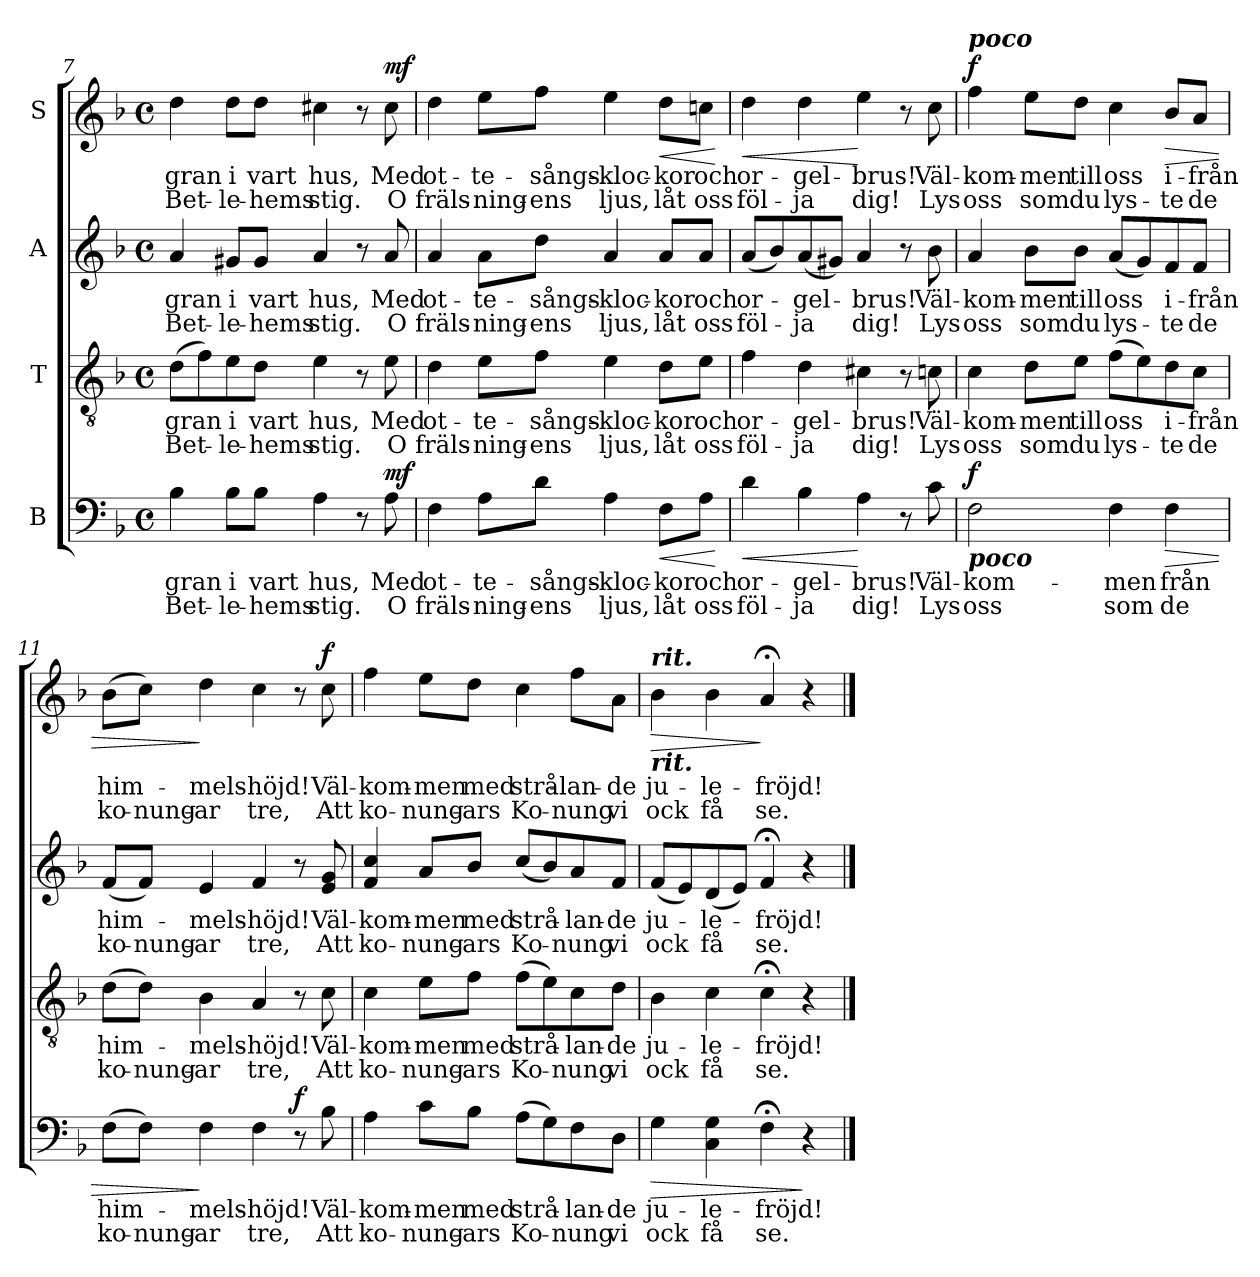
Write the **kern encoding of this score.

**kern	**text	**text	**dynam	**kern	**text	**text	**kern	**text	**text	**kern	**text	**text	**dynam
*part4	*part4	*part4	*part4	*part3	*part3	*part3	*part2	*part2	*part2	*part1	*part1	*part1	*part1
*staff4	*staff4	*staff4	*staff4	*staff3	*staff3	*staff3	*staff2	*staff2	*staff2	*staff1	*staff1	*staff1	*staff1
*I"B	*	*	*	*I"T	*	*	*I"A	*	*	*I"S	*	*	*
*clefF4	*	*	*	*clefGv2	*	*	*clefG2	*	*	*clefG2	*	*	*
*k[b-]	*	*	*	*k[b-]	*	*	*k[b-]	*	*	*k[b-]	*	*	*
*F:	*	*	*	*F:	*	*	*F:	*	*	*F:	*	*	*
*M4/4	*	*	*	*M4/4	*	*	*M4/4	*	*	*M4/4	*	*	*
*met(c)	*	*	*	*met(c)	*	*	*met(c)	*	*	*met(c)	*	*	*
=7	=7	=7	=7	=7	=7	=7	=7	=7	=7	=7	=7	=7	=7
!	!LO:LY:b	!LO:LY:b	!	!	!LO:LY:b	!LO:LY:b	!	!LO:LY:b	!LO:LY:b	!	!LO:LY:b	!LO:LY:b	!
4B-\	gran	Bet-	.	(>8d\L	gran	Bet-	4a/	gran	Bet-	4dd\	gran	Bet-	.
.	.	.	.	8f\)	.	.	.	.	.	.	.	.	.
!	!LO:LY:b	!LO:LY:b	!	!	!LO:LY:b	!LO:LY:b	!	!LO:LY:b	!LO:LY:b	!	!LO:LY:b	!LO:LY:b	!
8B-\L	i	-le-	.	8e\	i	-le-	8g#X/L	i	-le-	8dd\L	i	-le-	.
!	!LO:LY:b	!LO:LY:b	!	!	!LO:LY:b	!LO:LY:b	!	!LO:LY:b	!LO:LY:b	!	!LO:LY:b	!LO:LY:b	!
8B-\J	vart	-hems	.	8d\J	vart	-hems	8g#/J	vart	-hems	8dd\J	vart	-hems	.
!	!LO:LY:b	!LO:LY:b	!	!	!LO:LY:b	!LO:LY:b	!	!LO:LY:b	!LO:LY:b	!	!LO:LY:b	!LO:LY:b	!
4A\	hus,	stig.	.	4e\	hus,	stig.	4a/	hus,	stig.	4cc#X\	hus,	stig.	.
8r	.	.	.	8r	.	.	8r	.	.	8r	.	.	.
!	!LO:LY:b	!LO:LY:b	!LO:DY:b	!	!LO:LY:b	!LO:LY:b	!	!LO:LY:b	!LO:LY:b	!	!LO:LY:b	!LO:LY:b	!LO:DY:a
8A\	Med	O	mf	8e\	Med	O	8a/	Med	O	8cc#\	Med	O	mf
=8	=8	=8	=8	=8	=8	=8	=8	=8	=8	=8	=8	=8	=8
!	!LO:LY:b	!LO:LY:b	!	!	!LO:LY:b	!LO:LY:b	!	!LO:LY:b	!LO:LY:b	!	!LO:LY:b	!LO:LY:b	!
4F\	ot-	fräls-	.	4d\	ot-	fräls-	4a/	ot-	fräls-	4dd\	ot-	fräls-	.
!	!LO:LY:b	!LO:LY:b	!	!	!LO:LY:b	!LO:LY:b	!	!LO:LY:b	!LO:LY:b	!	!LO:LY:b	!LO:LY:b	!
8A\L	-te-	-ning-	.	8e\L	-te-	-ning-	8a\L	-te-	-ning-	8ee\L	-te-	-ning-	.
!	!LO:LY:b	!LO:LY:b	!	!	!LO:LY:b	!LO:LY:b	!	!LO:LY:b	!LO:LY:b	!	!LO:LY:b	!LO:LY:b	!
8d\J	-sångs-	-ens	.	8f\J	-sångs-	-ens	8dd\J	-sångs-	-ens	8ff\J	-sångs-	-ens	.
!	!LO:LY:b	!LO:LY:b	!	!	!LO:LY:b	!LO:LY:b	!	!LO:LY:b	!LO:LY:b	!	!LO:LY:b	!LO:LY:b	!
4A\	-kloc-	ljus,	.	4e\	-kloc-	ljus,	4a/	-kloc-	ljus,	4ee\	-kloc-	ljus,	.
!	!LO:LY:b	!LO:LY:b	!LO:HP:b	!	!LO:LY:b	!LO:LY:b	!	!LO:LY:b	!LO:LY:b	!	!LO:LY:b	!LO:LY:b	!LO:HP:b
8F\L	-kor	låt	<	8d\L	-kor	låt	8a/L	-kor	låt	8dd\L	-kor	låt	<
!	!LO:LY:b	!LO:LY:b	!	!	!LO:LY:b	!LO:LY:b	!	!LO:LY:b	!LO:LY:b	!	!LO:LY:b	!LO:LY:b	!
8A\J	och	oss	.	8e\J	och	oss	8a/J	och	oss	8ccni\J	och	oss	.
.	.	.	[	.	.	.	.	.	.	.	.	.	[
!!LO:LB:g=z
=9	=9	=9	=9	=9	=9	=9	=9	=9	=9	=9	=9	=9	=9
!	!LO:LY:b	!LO:LY:b	!LO:HP:b	!	!LO:LY:b	!LO:LY:b	!	!LO:LY:b	!LO:LY:b	!	!LO:LY:b	!LO:LY:b	!LO:HP:b
4d\	or-	föl-	<	4f\	or-	föl-	(<8a/L	or-	föl-	4dd\	or-	föl-	<
.	.	.	.	.	.	.	8b-/)	.	.	.	.	.	.
!	!LO:LY:b	!LO:LY:b	!	!	!LO:LY:b	!LO:LY:b	!	!LO:LY:b	!LO:LY:b	!	!LO:LY:b	!LO:LY:b	!
4B-\	-gel-	-ja	.	4d\	-gel-	-ja	(<8a/	-gel-	-ja	4dd\	-gel-	-ja	.
.	.	.	.	.	.	.	8g#X/J)	.	.	.	.	.	.
!	!LO:LY:b	!LO:LY:b	!	!	!LO:LY:b	!LO:LY:b	!	!LO:LY:b	!LO:LY:b	!	!LO:LY:b	!LO:LY:b	!
4A\	-brus!	dig!	[	4c#X\	-brus!	dig!	4a/	-brus!	dig!	4ee\	-brus!	dig!	[
8r	.	.	.	8r	.	.	8r	.	.	8r	.	.	.
!	!LO:LY:b	!LO:LY:b	!	!	!LO:LY:b	!LO:LY:b	!	!LO:LY:b	!LO:LY:b	!	!LO:LY:b	!LO:LY:b	!
8c\	Väl-	Lys	.	8cn\	Väl-	Lys	8b-\	Väl-	Lys	8cc\	Väl-	Lys	.
=10	=10	=10	=10	=10	=10	=10	=10	=10	=10	=10	=10	=10	=10
!	!	!	!	!	!	!	!	!	!	!LO:TX:a:Bi:t=poco	!	!	!
!LO:TX:b:Bi:t=poco	!	!	!	!	!	!	!	!	!	!	!	!	!
!	!LO:LY:b	!LO:LY:b	!LO:DY:b	!	!LO:LY:b	!LO:LY:b	!	!LO:LY:b	!LO:LY:b	!	!LO:LY:b	!LO:LY:b	!LO:DY:a
2F\	-kom-	oss	f	4c\	-kom-	oss	4a/	-kom-	oss	4ff\	-kom-	oss	f
!	!	!	!	!	!LO:LY:b	!LO:LY:b	!	!LO:LY:b	!LO:LY:b	!	!LO:LY:b	!LO:LY:b	!
.	.	.	.	8d\L	-men	som	8b-\L	-men	som	8ee\L	-men	som	.
!	!	!	!	!	!LO:LY:b	!LO:LY:b	!	!LO:LY:b	!LO:LY:b	!	!LO:LY:b	!LO:LY:b	!
.	.	.	.	8e\J	till	du	8b-\J	till	du	8dd\J	till	du	.
!	!LO:LY:b	!LO:LY:b	!	!	!LO:LY:b	!LO:LY:b	!	!LO:LY:b	!LO:LY:b	!	!LO:LY:b	!LO:LY:b	!
4F\	-men	som	.	(>8f\L	oss	lys-	(<8a/L	oss	lys-	4cc\	oss	lys-	.
.	.	.	.	8e\)	.	.	8g/)	.	.	.	.	.	.
!	!LO:LY:b	!LO:LY:b	!LO:HP:b	!	!LO:LY:b	!LO:LY:b	!	!LO:LY:b	!LO:LY:b	!	!LO:LY:b	!LO:LY:b	!LO:HP:b
4F\	från	de	>	8d\	i-	-te	8f/	i-	-te	8b-/L	i-	-te	>
!	!	!	!	!	!LO:LY:b	!LO:LY:b	!	!LO:LY:b	!LO:LY:b	!	!LO:LY:b	!LO:LY:b	!
.	.	.	.	8c\J	-från	de	8f/J	-från	de	8a/J	-från	de	.
=11	=11	=11	=11	=11	=11	=11	=11	=11	=11	=11	=11	=11	=11
!	!LO:LY:b	!LO:LY:b	!	!	!LO:LY:b	!LO:LY:b	!	!LO:LY:b	!LO:LY:b	!	!LO:LY:b	!LO:LY:b	!
(>8F\L	him-	ko-	.	(>8d\L	him-	ko-	(<8f/L	him-	ko-	(>8b-\L	him-	ko-	.
!	!	!LO:LY:b	!	!	!	!LO:LY:b	!	!	!LO:LY:b	!	!	!LO:LY:b	!
8F\J)	.	-nung-	.	8d\J)	.	-nung-	8f/J)	.	-nung-	8cc\J)	.	-nung-	.
!	!LO:LY:b	!LO:LY:b	!	!	!LO:LY:b	!LO:LY:b	!	!LO:LY:b	!LO:LY:b	!	!LO:LY:b	!LO:LY:b	!
4F\	-mels-	-ar	]	4B-\	-mels-	-ar	4e/	-mels-	-ar	4dd\	-mels-	-ar	]
!	!LO:LY:b	!LO:LY:b	!	!	!LO:LY:b	!LO:LY:b	!	!LO:LY:b	!LO:LY:b	!	!LO:LY:b	!LO:LY:b	!
4F\	-höjd!	tre,	.	4A/	-höjd!	tre,	4f/	-höjd!	tre,	4cc\	-höjd!	tre,	.
!	!	!	!LO:DY:b	!	!	!	!	!	!	!	!	!	!
8r	.	.	f	8r	.	.	8r	.	.	8r	.	.	.
!	!LO:LY:b	!LO:LY:b	!	!	!LO:LY:b	!LO:LY:b	!	!LO:LY:b	!LO:LY:b	!	!LO:LY:b	!LO:LY:b	!LO:DY:a
8B-\	Väl-	Att	.	8c\	Väl-	Att	8e/ 8g/	Väl-	Att	8cc\	Väl-	Att	f
=12	=12	=12	=12	=12	=12	=12	=12	=12	=12	=12	=12	=12	=12
!	!LO:LY:b	!LO:LY:b	!	!	!LO:LY:b	!LO:LY:b	!	!LO:LY:b	!LO:LY:b	!	!LO:LY:b	!LO:LY:b	!
4A\	-kom-	ko-	.	4c\	-kom-	ko-	4f/ 4cc/	-kom-	ko-	4ff\	-kom-	ko-	.
!	!LO:LY:b	!LO:LY:b	!	!	!LO:LY:b	!LO:LY:b	!	!LO:LY:b	!LO:LY:b	!	!LO:LY:b	!LO:LY:b	!
8c\L	-men	-nung-	.	8e\L	-men	-nung-	8a/L	-men	-nung-	8ee\L	-men	-nung-	.
!	!LO:LY:b	!LO:LY:b	!	!	!LO:LY:b	!LO:LY:b	!	!LO:LY:b	!LO:LY:b	!	!LO:LY:b	!LO:LY:b	!
8B-\J	med	-ars	.	8f\J	med	-ars	8b-/J	med	-ars	8dd\J	med	-ars	.
!	!LO:LY:b	!LO:LY:b	!	!	!LO:LY:b	!LO:LY:b	!	!LO:LY:b	!LO:LY:b	!	!LO:LY:b	!LO:LY:b	!
(>8A\L	strå-	Ko-	.	(>8f\L	strå-	Ko-	(<8cc/L	strå-	Ko-	4cc\	strå-	Ko-	.
8G\)	.	.	.	8e\)	.	.	8b-/)	.	.	.	.	.	.
!	!LO:LY:b	!LO:LY:b	!	!	!LO:LY:b	!LO:LY:b	!	!LO:LY:b	!LO:LY:b	!	!LO:LY:b	!LO:LY:b	!
8F\	-lan-	-nung	.	8c\	-lan-	-nung	8a/	-lan-	-nung	8ff\L	-lan-	-nung	.
!	!LO:LY:b	!LO:LY:b	!	!	!LO:LY:b	!LO:LY:b	!	!LO:LY:b	!LO:LY:b	!	!LO:LY:b	!LO:LY:b	!
8D\J	-de	vi	.	8d\J	-de	vi	8f/J	-de	vi	8a\J	-de	vi	.
=13	=13	=13	=13	=13	=13	=13	=13	=13	=13	=13	=13	=13	=13
!	!	!	!	!	!	!	!	!	!	!LO:TX:a:Bi:t=rit.	!	!	!
!	!	!	!	!	!	!	!	!	!	!LO:TX:b:Bi:t=rit.	!	!	!
!	!LO:LY:b	!LO:LY:b	!LO:HP:b	!	!LO:LY:b	!LO:LY:b	!	!LO:LY:b	!LO:LY:b	!	!LO:LY:b	!LO:LY:b	!LO:HP:b
4G\	ju-	ock	>	4B-\	ju-	ock	(<8f/L	ju-	ock	4b-\	ju-	ock	>
.	.	.	.	.	.	.	8e/)	.	.	.	.	.	.
!	!LO:LY:b	!LO:LY:b	!	!	!LO:LY:b	!LO:LY:b	!	!LO:LY:b	!LO:LY:b	!	!LO:LY:b	!LO:LY:b	!
4C\ 4G\	-le-	få	.	4c\	-le-	få	(<8d/	-le-	få	4b-\	-le-	få	.
.	.	.	.	.	.	.	8e/J)	.	.	.	.	.	.
!	!LO:LY:b	!LO:LY:b	!	!	!LO:LY:b	!LO:LY:b	!	!LO:LY:b	!LO:LY:b	!	!LO:LY:b	!LO:LY:b	!
4F;<\	-fröjd!	se.	.	4c;<\	-fröjd!	se.	4f;</	-fröjd!	se.	4a;</	-fröjd!	se.	]
4r	.	.	]	4r	.	.	4r	.	.	4r	.	.	.
==	==	==	==	==	==	==	==	==	==	==	==	==	==
*-	*-	*-	*-	*-	*-	*-	*-	*-	*-	*-	*-	*-	*-
